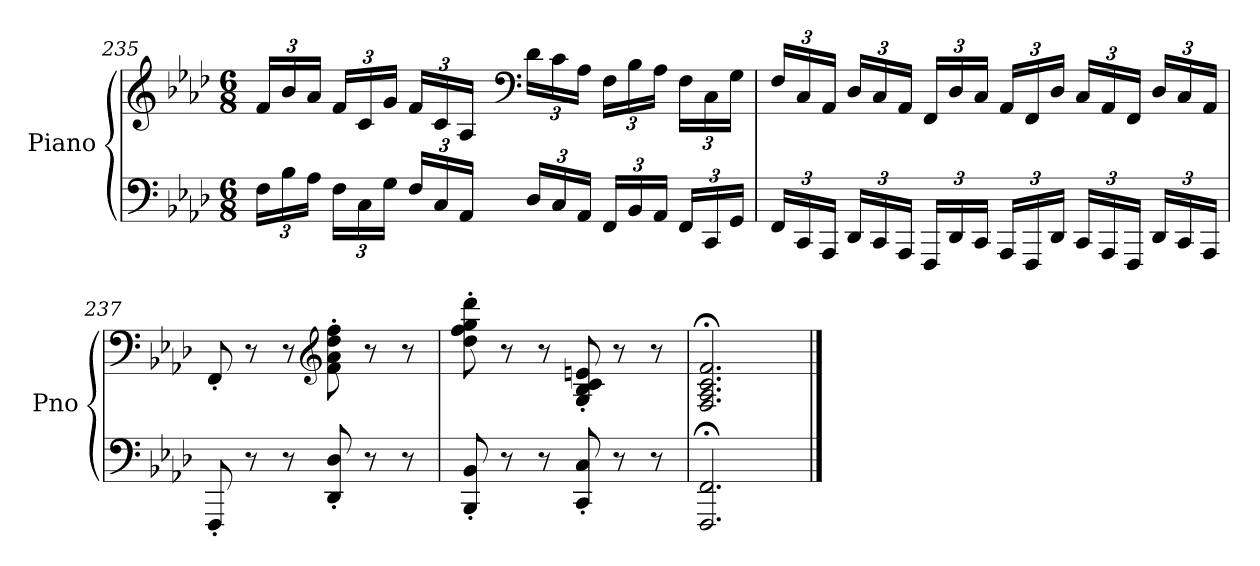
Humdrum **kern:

**kern	**kern
*part1	*part1
*staff2	*staff1
*I"Piano	*
*I'Pno	*
*clefF4	*clefG2
*k[b-e-a-d-]	*k[b-e-a-d-]
*M6/8	*M6/8
=235	=235
24F\LL	24f/LL
24B-\	24b-/
24A-\JJ	24a-/JJ
24F\LL	24f/LL
24C\	24c/
24G\JJ	24g/JJ
24F/LL	24f/LL
24C/	24c/
24AA-/JJ	24A-/JJ
*	*clefF4
24D-/LL	24d-\LL
24C/	24c\
24AA-/JJ	24A-\JJ
24FF/LL	24F\LL
24BB-/	24B-\
24AA-/JJ	24A-\JJ
24FF/LL	24F\LL
24CC/	24C\
24GG/JJ	24G\JJ
=236	=236
24FF/LL	24F/LL
24CC/	24C/
24AAA-/JJ	24AA-/JJ
24DD-/LL	24D-/LL
24CC/	24C/
24AAA-/JJ	24AA-/JJ
24FFF/LL	24FF/LL
24DD-/	24D-/
24CC/JJ	24C/JJ
24AAA-/LL	24AA-/LL
24FFF/	24FF/
24DD-/JJ	24D-/JJ
24CC/LL	24C/LL
24AAA-/	24AA-/
24FFF/JJ	24FF/JJ
24DD-/LL	24D-/LL
24CC/	24C/
24AAA-/JJ	24AA-/JJ
=237	=237
8FFF'/	8FF'/
8r	8r
8r	8r
*	*clefG2
8DD-'/ 8D-'/	8f'\ 8a-'\ 8dd-'\ 8ff'\
8r	8r
8r	8r
=238	=238
8BBB-'/ 8BB-'/	8dd-'\ 8ff'\ 8gg'\ 8ddd-'\
8r	8r
8r	8r
8CC'/ 8C'/	8G'/ 8B-'/ 8c'/ 8en'/
8r	8r
8r	8r
=239	=239
2.FFF;</ 2.FF;</	2.F;</ 2.A-;</ 2.c;</ 2.f;</
==	==
*-	*-
